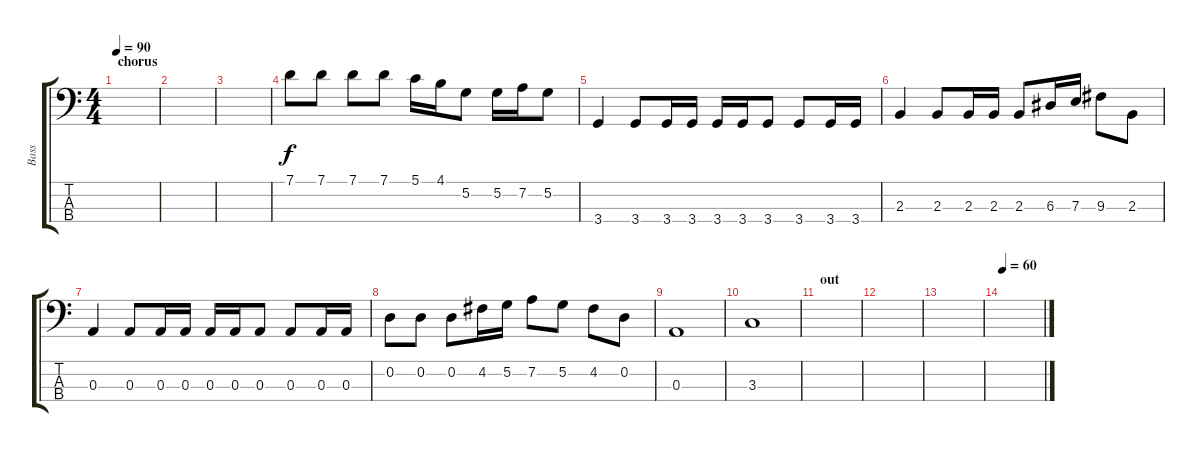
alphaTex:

\track ("Bass" "Bass") {instrument electricbassfinger}
\staff {score tabs}
\tuning (G2 D2 A1 E1) {hide}
\ts (4 4)
\section ("" "chorus")
\tempo 90
\clef f4
\ks c
|
|
|
7.1.8 7.1.8 7.1.8 7.1.8 5.1.16 4.1.16 5.2.8 5.2.16 7.2.16 5.2.8 |
3.4.4 3.4.8 3.4.16 3.4.16 3.4.16 3.4.16 3.4.8 3.4.8 3.4.16 3.4.16 |
2.3.4 2.3.8 2.3.16 2.3.16 2.3.8 6.3.16 7.3.16 9.3.8 2.3.8 |
0.3.4 0.3.8 0.3.16 0.3.16 0.3.16 0.3.16 0.3.8 0.3.8 0.3.16 0.3.16 |
0.2.8 0.2.8 0.2.8 4.2.16 5.2.16 7.2.8 5.2.8 4.2.8 0.2.8 |
0.3.1 |
3.3.1 |
\section ("" "out")
|
|
|
\tempo 60
